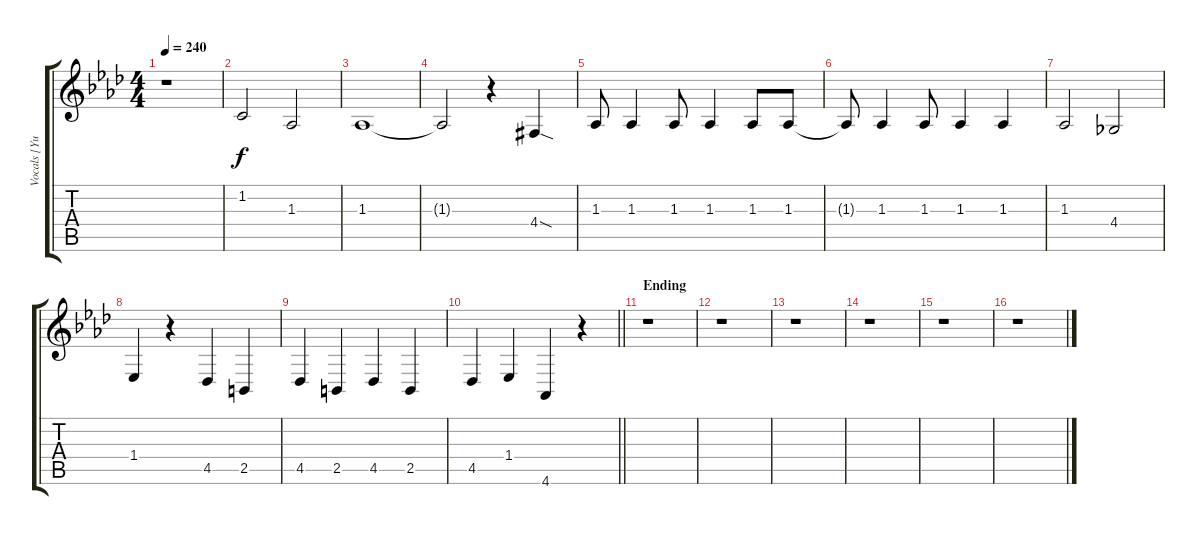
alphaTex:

\track ("Vocals [Yui]" "Vocals [Yu") {instrument cello}
\staff {score tabs}
\tuning (E4 B3 G3 D3 A2 E2) {hide}
\ts (4 4)
\tempo 240
\clef g2
\ks ab
r.1{dy f} |
1.2.2 1.3.2 |
1.3.1 |
1.3{t}.2 r.4 4.4{sod acc #}.4 |
1.3.8 1.3.4 1.3.8 1.3.4 1.3.8 1.3.8 |
1.3{t}.8 1.3.4 1.3.8 1.3.4 1.3.4 |
1.3.2 4.4.2 |
1.4.4 r.4 4.5.4 2.5.4 |
4.5.4 2.5.4 4.5.4 2.5.4 |
\barLineRight lightlight
4.5.4 1.4.4 4.6.4 r.4 |
\section ("" "Ending")
r.1 |
r.1 |
r.1 |
r.1 |
r.1 |
r.1
